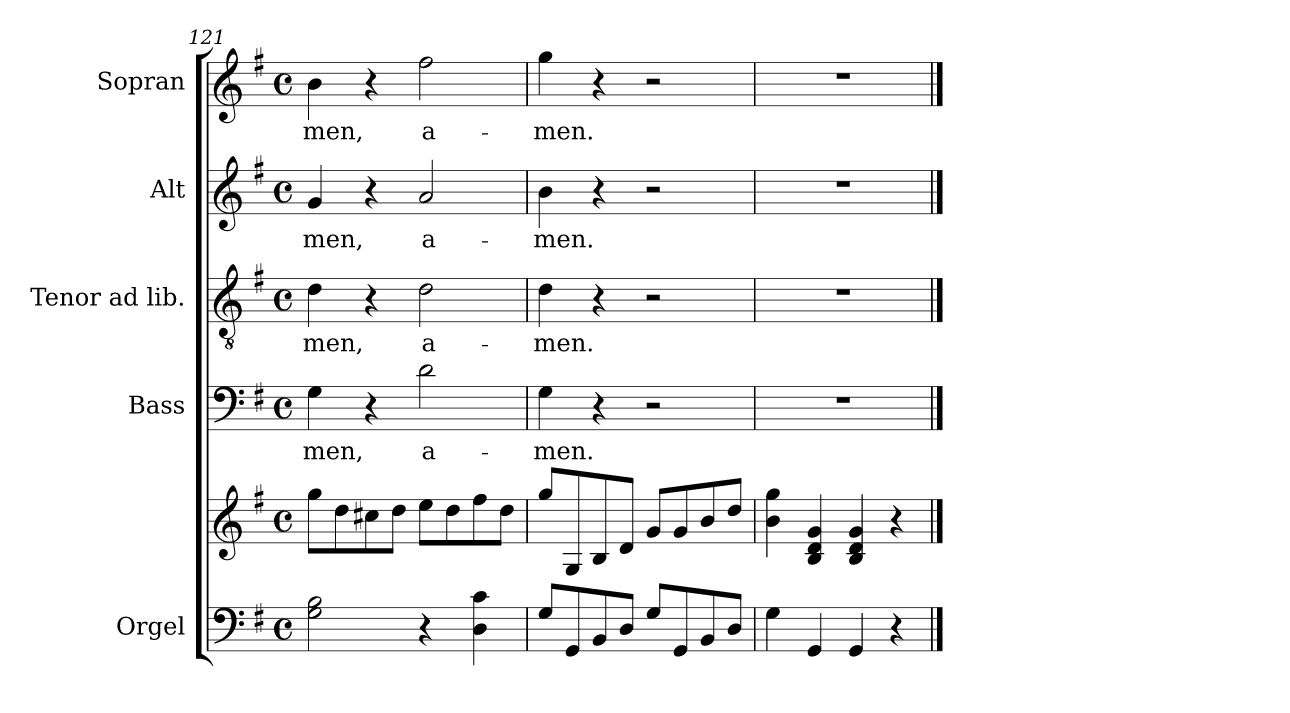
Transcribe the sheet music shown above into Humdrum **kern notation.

**kern	**kern	**kern	**text	**kern	**text	**kern	**text	**kern	**text
*part5	*part5	*part4	*part4	*part3	*part3	*part2	*part2	*part1	*part1
*staff6	*staff5	*staff4	*staff4	*staff3	*staff3	*staff2	*staff2	*staff1	*staff1
*I"Orgel	*	*I"Bass	*	*I"Tenor ad lib.	*	*I"Alt	*	*I"Sopran	*
*I'Org.	*	*I'B.	*	*I'T.	*	*I'A.	*	*I'S.	*
*clefF4	*clefG2	*clefF4	*	*clefGv2	*	*clefG2	*	*clefG2	*
*k[f#]	*k[f#]	*k[f#]	*	*k[f#]	*	*k[f#]	*	*k[f#]	*
*G:	*G:	*G:	*	*G:	*	*G:	*	*G:	*
*M4/4	*M4/4	*M4/4	*	*M4/4	*	*M4/4	*	*M4/4	*
*met(c)	*met(c)	*met(c)	*	*met(c)	*	*met(c)	*	*met(c)	*
=121	=121	=121	=121	=121	=121	=121	=121	=121	=121
!	!	!	!LO:LY:b	!	!LO:LY:b	!	!LO:LY:b	!	!LO:LY:b
2G\ 2B\	8gg\L	4G\	-men,	4d\	-men,	4g/	-men,	4b\	-men,
.	8dd\	.	.	.	.	.	.	.	.
.	8cc#X\	4r	.	4r	.	4r	.	4r	.
.	8dd\J	.	.	.	.	.	.	.	.
!	!	!	!LO:LY:b	!	!LO:LY:b	!	!LO:LY:b	!	!LO:LY:b
4r	8ee\L	2d\	a-	2d\	a-	2a/	a-	2ff#\	a-
.	8dd\	.	.	.	.	.	.	.	.
4D\ 4c\	8ff#\	.	.	.	.	.	.	.	.
.	8dd\J	.	.	.	.	.	.	.	.
=122	=122	=122	=122	=122	=122	=122	=122	=122	=122
!	!	!	!LO:LY:b	!	!LO:LY:b	!	!LO:LY:b	!	!LO:LY:b
8G/L	8gg/L	4G\	-men.	4d\	-men.	4b\	-men.	4gg\	-men.
8GG/	8G/	.	.	.	.	.	.	.	.
8BB/	8B/	4r	.	4r	.	4r	.	4r	.
8D/J	8d/J	.	.	.	.	.	.	.	.
8G/L	8g/L	2r	.	2r	.	2r	.	2r	.
8GG/	8g/	.	.	.	.	.	.	.	.
8BB/	8b/	.	.	.	.	.	.	.	.
8D/J	8dd/J	.	.	.	.	.	.	.	.
=123	=123	=123	=123	=123	=123	=123	=123	=123	=123
4G\	4b\ 4gg\	1r	.	1r	.	1r	.	1r	.
4GG/	4B/ 4d/ 4g/	.	.	.	.	.	.	.	.
4GG/	4B/ 4d/ 4g/	.	.	.	.	.	.	.	.
4r	4r	.	.	.	.	.	.	.	.
==	==	==	==	==	==	==	==	==	==
*-	*-	*-	*-	*-	*-	*-	*-	*-	*-
